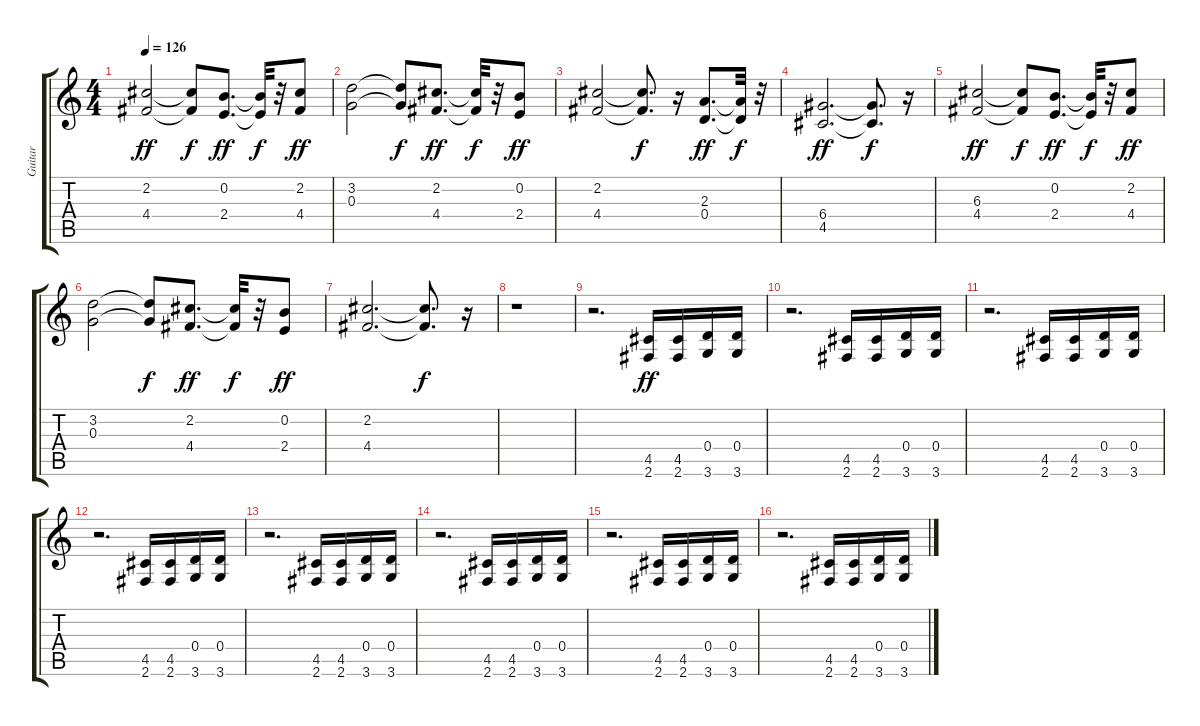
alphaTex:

\track ("Guitar" "Guitar") {instrument distortionguitar}
\staff {score tabs}
\tuning (E4 B3 G3 D3 A2 E2) {hide}
\ts (4 4)
\tempo 126
\clef g2
\ks c
(2.2 4.4).2{dy ff} (2.2{t} 4.4{t}).8{dy f} (0.2 2.4).8{d dy ff} (0.2{t} 2.4{t}).32{dy f} r.32 (2.2 4.4).8{dy ff} |
(3.2 0.3).2 (3.2{t} 0.3{t}).8{dy f} (2.2 4.4).8{d dy ff} (2.2{t} 4.4{t}).32{dy f} r.32 (0.2 2.4).8{dy ff} |
(2.2 4.4).2 (2.2{t} 4.4{t}).8{d dy f} r.16 (2.3 0.4).8{d dy ff} (2.3{t} 0.4{t}).32{dy f} r.32 |
(6.4 4.5).2{d dy ff} (6.4{t} 4.5{t}).8{d dy f} r.16 |
(6.3 4.4).2{dy ff} (6.3{t} 4.4{t}).8{dy f} (0.2 2.4).8{d dy ff} (0.2{t} 2.4{t}).32{dy f} r.32 (2.2 4.4).8{dy ff} |
(3.2 0.3).2 (3.2{t} 0.3{t}).8{dy f} (2.2 4.4).8{d dy ff} (2.2{t} 4.4{t}).32{dy f} r.32 (0.2 2.4).8{dy ff} |
(2.2 4.4).2{d} (2.2{t} 4.4{t}).8{d dy f} r.16 |
r.1 |
r.2{d} (4.5 2.6).16{dy ff} (4.5 2.6).16 (0.4 3.6).16 (0.4 3.6).16 |
r.2{d} (4.5 2.6).16 (4.5 2.6).16 (0.4 3.6).16 (0.4 3.6).16 |
r.2{d} (4.5 2.6).16 (4.5 2.6).16 (0.4 3.6).16 (0.4 3.6).16 |
r.2{d} (4.5 2.6).16 (4.5 2.6).16 (0.4 3.6).16 (0.4 3.6).16 |
r.2{d} (4.5 2.6).16 (4.5 2.6).16 (0.4 3.6).16 (0.4 3.6).16 |
r.2{d} (4.5 2.6).16 (4.5 2.6).16 (0.4 3.6).16 (0.4 3.6).16 |
r.2{d} (4.5 2.6).16 (4.5 2.6).16 (0.4 3.6).16 (0.4 3.6).16 |
r.2{d} (4.5 2.6).16 (4.5 2.6).16 (0.4 3.6).16 (0.4 3.6).16
